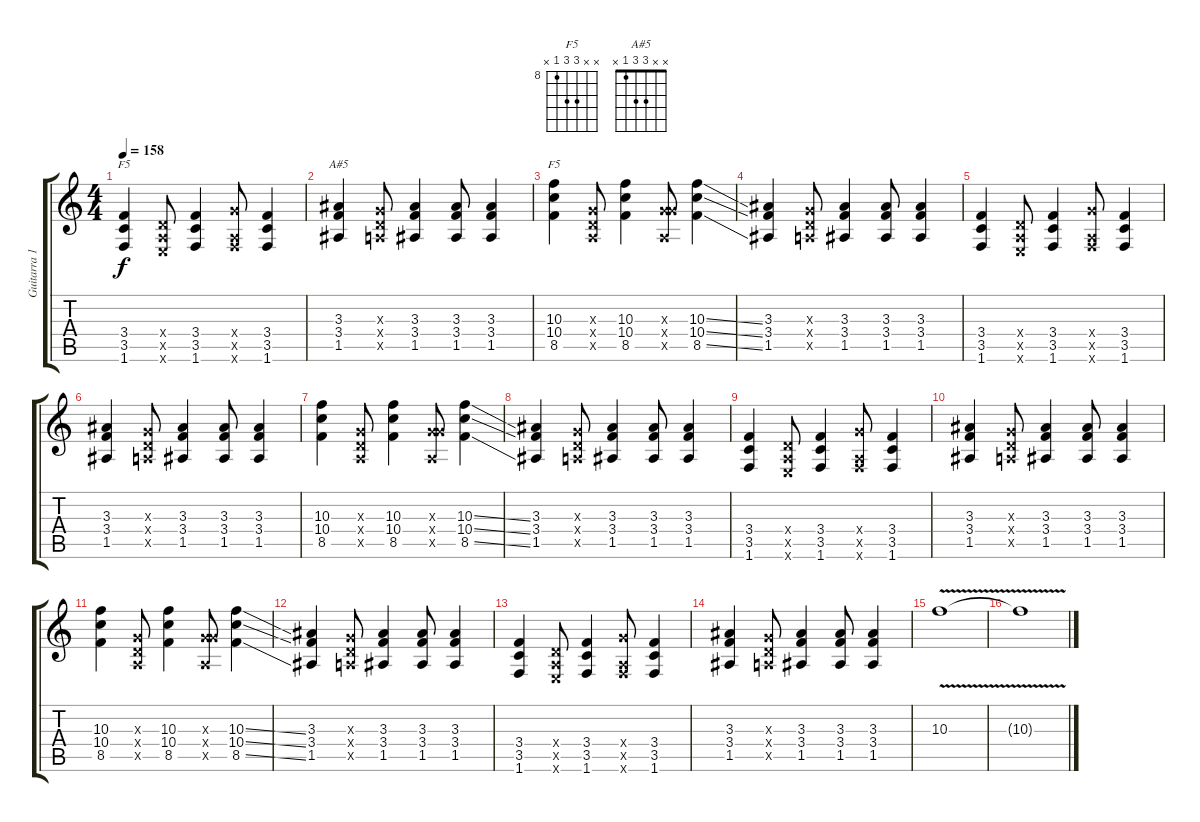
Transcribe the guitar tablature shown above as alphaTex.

\track ("Guitarra 1" "Guitarra 1") {instrument electricguitarclean}
\staff {score tabs}
\tuning (E4 B3 G3 D3 A2 E2) {hide}
\chord ("F5" x x x 3 3 1)
\chord ("A#5" x x 3 3 1 x)
\chord ("F5" x x 10 10 8 x) {firstfret 8}
\ts (4 4)
\tempo 158
\clef g2
\ks c
(3.4 3.5 1.6).4{ch "F5" dy f} (0.4{x} 0.5{x} 0.6{x}).8 (3.4 3.5 1.6).4 (5.4{x} 0.5{x} 1.6{x}).8 (3.4 3.5 1.6).4 |
(3.3 3.4 1.5).4{ch "A#5"} (0.3{x} 0.4{x} 0.5{x}).8 (3.3 3.4 1.5).4 (3.3 3.4 1.5).8 (3.3 3.4 1.5).4 |
(10.3 10.4 8.5).4{ch "F5"} (0.3{x} 0.4{x} 0.5{x}).8 (10.3 10.4 8.5).4 (0.3{x} 5.4{x} 0.5{x}).8 (10.3{ss} 10.4{ss} 8.5{ss}).4 |
(3.3 3.4 1.5).4 (0.3{x} 0.4{x} 0.5{x}).8 (3.3 3.4 1.5).4 (3.3 3.4 1.5).8 (3.3 3.4 1.5).4 |
(3.4 3.5 1.6).4 (0.4{x} 0.5{x} 0.6{x}).8 (3.4 3.5 1.6).4 (5.4{x} 0.5{x} 1.6{x}).8 (3.4 3.5 1.6).4 |
(3.3 3.4 1.5).4 (0.3{x} 0.4{x} 0.5{x}).8 (3.3 3.4 1.5).4 (3.3 3.4 1.5).8 (3.3 3.4 1.5).4 |
(10.3 10.4 8.5).4 (0.3{x} 0.4{x} 0.5{x}).8 (10.3 10.4 8.5).4 (0.3{x} 5.4{x} 0.5{x}).8 (10.3{ss} 10.4{ss} 8.5{ss}).4 |
(3.3 3.4 1.5).4 (0.3{x} 0.4{x} 0.5{x}).8 (3.3 3.4 1.5).4 (3.3 3.4 1.5).8 (3.3 3.4 1.5).4 |
(3.4 3.5 1.6).4 (0.4{x} 0.5{x} 0.6{x}).8 (3.4 3.5 1.6).4 (5.4{x} 0.5{x} 1.6{x}).8 (3.4 3.5 1.6).4 |
(3.3 3.4 1.5).4 (0.3{x} 0.4{x} 0.5{x}).8 (3.3 3.4 1.5).4 (3.3 3.4 1.5).8 (3.3 3.4 1.5).4 |
(10.3 10.4 8.5).4 (0.3{x} 0.4{x} 0.5{x}).8 (10.3 10.4 8.5).4 (0.3{x} 5.4{x} 0.5{x}).8 (10.3{ss} 10.4{ss} 8.5{ss}).4 |
(3.3 3.4 1.5).4 (0.3{x} 0.4{x} 0.5{x}).8 (3.3 3.4 1.5).4 (3.3 3.4 1.5).8 (3.3 3.4 1.5).4 |
(3.4 3.5 1.6).4 (0.4{x} 0.5{x} 0.6{x}).8 (3.4 3.5 1.6).4 (5.4{x} 0.5{x} 1.6{x}).8 (3.4 3.5 1.6).4 |
(3.3 3.4 1.5).4 (0.3{x} 0.4{x} 0.5{x}).8 (3.3 3.4 1.5).4 (3.3 3.4 1.5).8 (3.3 3.4 1.5).4 |
10.3{v}.1 |
10.3{t}.1
